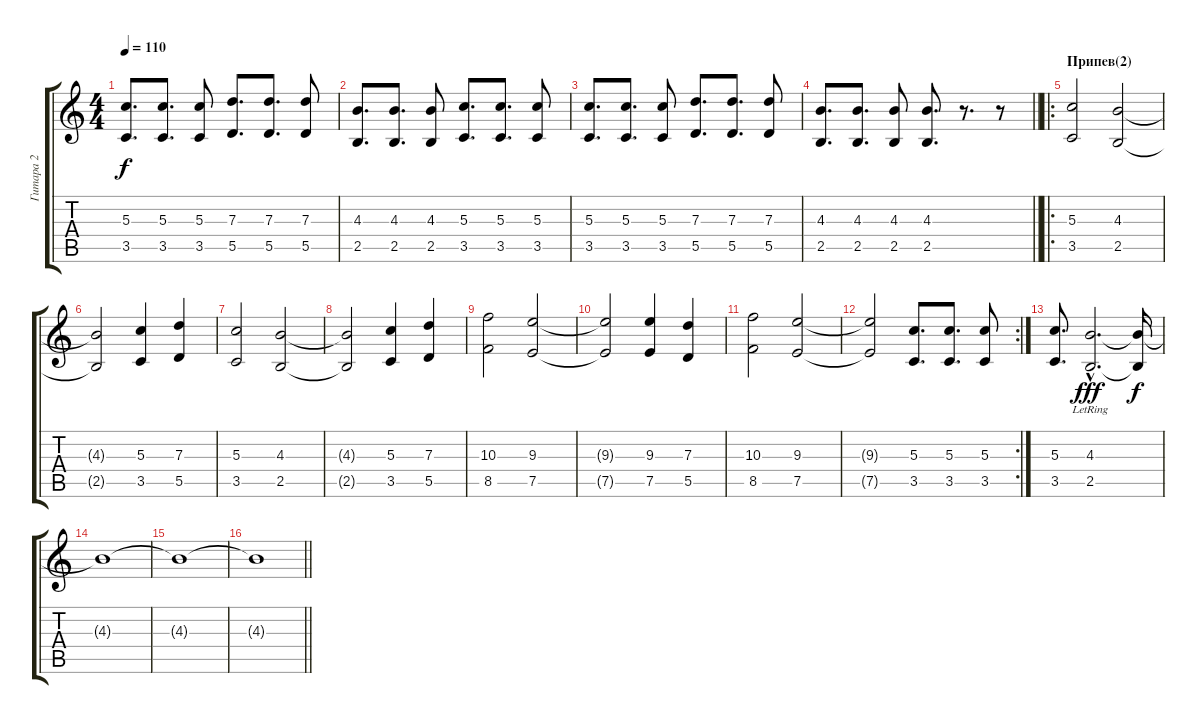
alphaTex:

\track ("Гитара 2" "Гитара 2") {instrument distortionguitar}
\staff {score tabs}
\tuning (E4 B3 G3 D3 A2 E2) {hide}
\ts (4 4)
\tempo 110
\clef g2
\ks c
(5.3 3.5).8{d dy f} (5.3 3.5).8{d} (5.3 3.5).8 (7.3 5.5).8{d} (7.3 5.5).8{d} (7.3 5.5).8 |
(4.3 2.5).8{d} (4.3 2.5).8{d} (4.3 2.5).8 (5.3 3.5).8{d} (5.3 3.5).8{d} (5.3 3.5).8 |
(5.3 3.5).8{d} (5.3 3.5).8{d} (5.3 3.5).8 (7.3 5.5).8{d} (7.3 5.5).8{d} (7.3 5.5).8 |
\barLineRight lightlight
(4.3 2.5).8{d} (4.3 2.5).8{d} (4.3 2.5).8 (4.3 2.5).8{d} r.8{d} r.8 |
\ro
\section ("" "Припев(2)")
(5.3 3.5).2 (4.3 2.5).2 |
(4.3{t} 2.5{t}).2 (5.3 3.5).4 (7.3 5.5).4 |
(5.3 3.5).2 (4.3 2.5).2 |
(4.3{t} 2.5{t}).2 (5.3 3.5).4 (7.3 5.5).4 |
(10.3 8.5).2 (9.3 7.5).2 |
(9.3{t} 7.5{t}).2 (9.3 7.5).4 (7.3 5.5).4 |
(10.3 8.5).2 (9.3 7.5).2 |
\rc 2
(9.3{t} 7.5{t}).2 (5.3 3.5).8{d} (5.3 3.5).8{d} (5.3 3.5).8 |
(5.3 3.5).8{d} (4.3{hac lr} 2.5{lr}).2{d dy fff} (4.3{t} 2.5{t}).16{dy f} |
4.3{t}.1 |
4.3{t}.1 |
\barLineRight lightlight
4.3{t}.1
